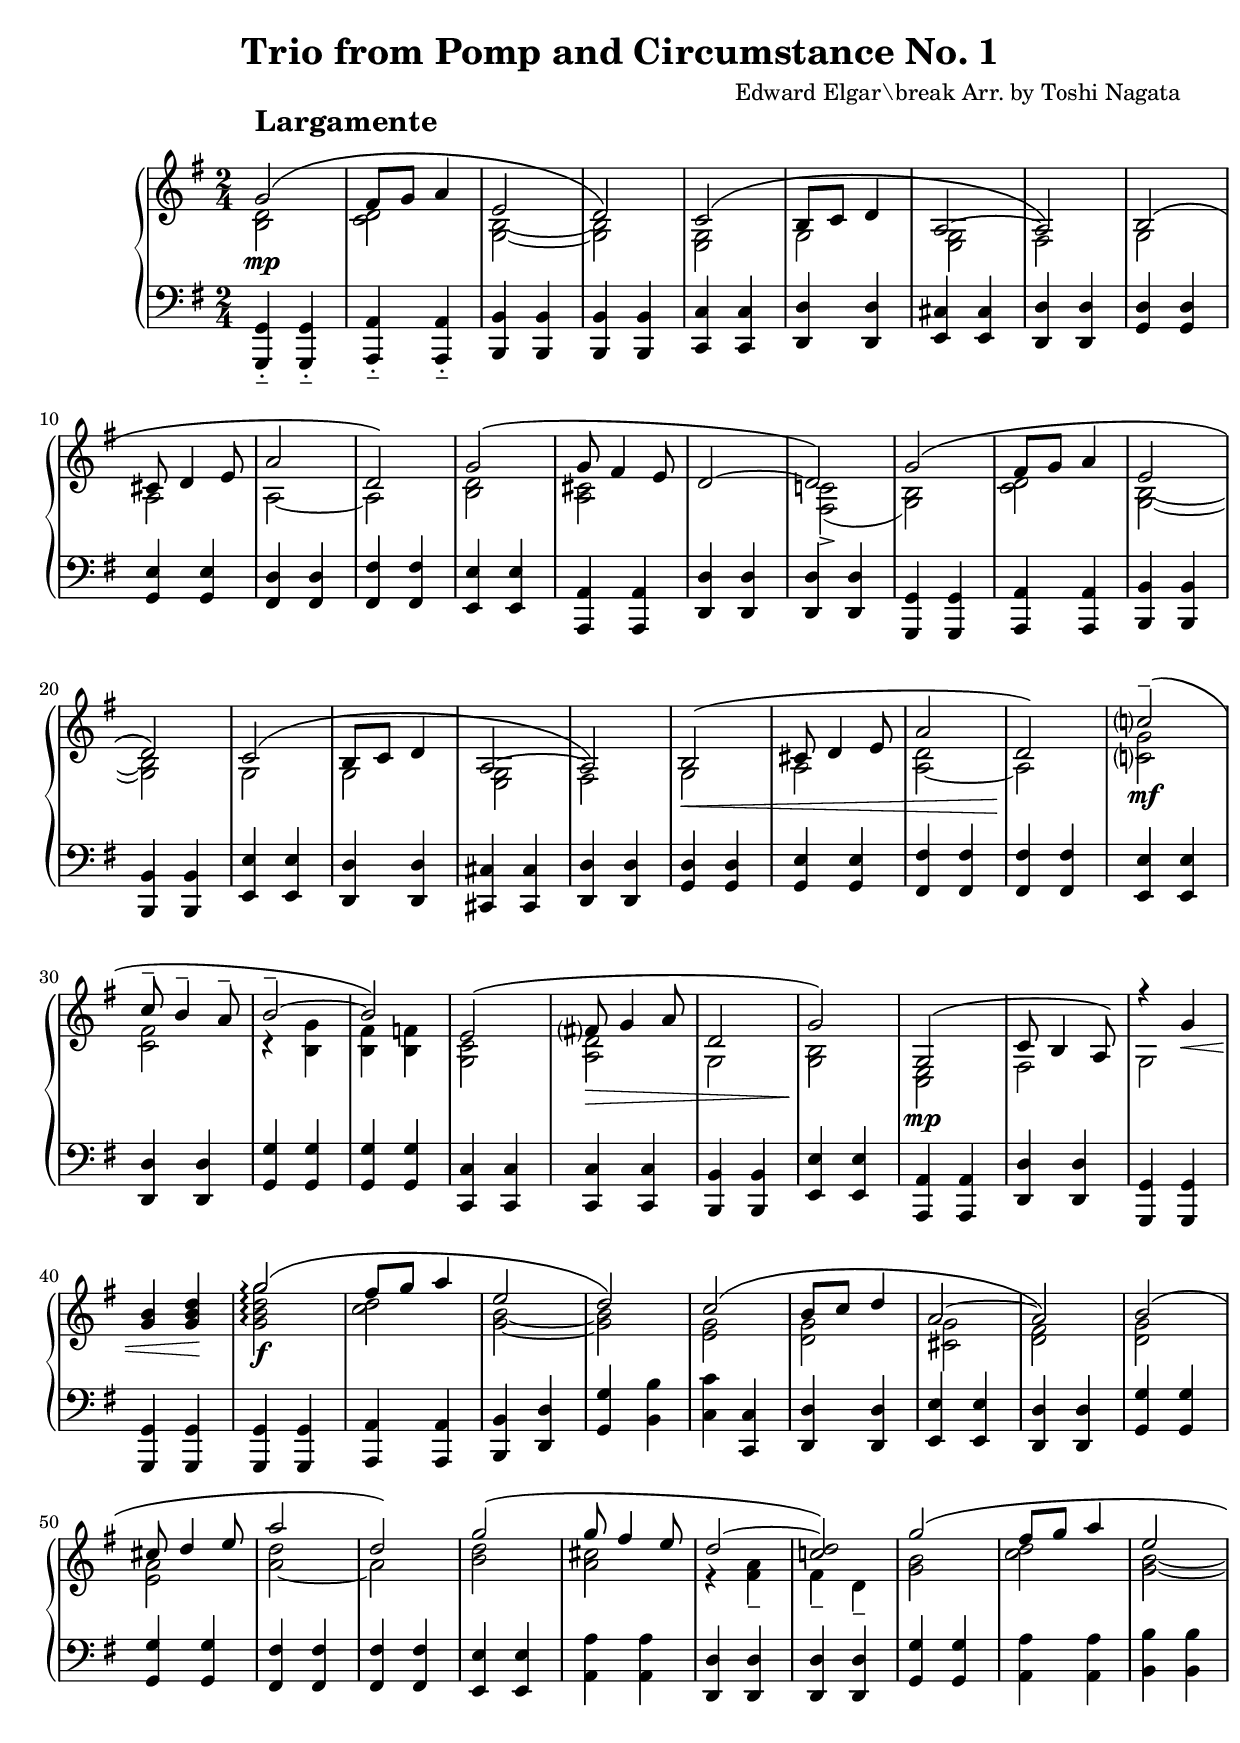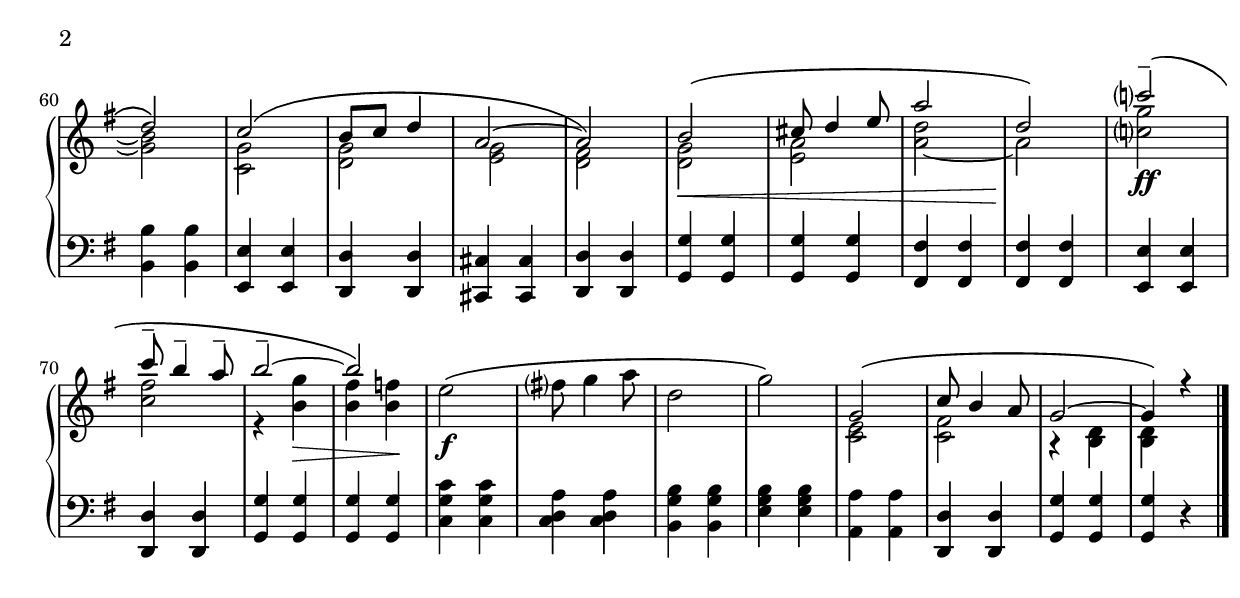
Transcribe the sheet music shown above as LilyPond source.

\version "2.0.1"

\header {
  title = "Trio from Pomp and Circumstance No. 1"
  composer = "Edward Elgar\break Arr. by Toshi Nagata"
}

%%%%%%%%%%%%%%%%%%%%%%%%%%%%%%%%%%%%%%%%%%%%%%%%%%%%%%%%%%%%%%%%%%%%%%
%%  Section 1

sectionIR = \notes \relative c' {
  << {  \phrasingSlurUp
        g'2 \( fis8 g a4 e2 d2 \) c2 \( b8 c d4 a2 ~ a2 \) } \\
     << { d2 d2 b2 ~ b2 g2 g2 g2 fis2 }
        { b2\mp c2 g2 ~ g2 e2 s2 e2 s2 } >> >>
  << { b'2 \( cis8 d4 e8 a2 d,2 \) g2 \( g8 fis4 e8 d2 ~ d2 \) } \\
     << { g,2 a a ~ a d cis s2 c!2 } 
        { s2 s s s b a s2 fis2->( } >> >>
  << { g'2 \( fis8 g a4 e2 d2 \) c2 \( b8 c d4 a2 ~ a2 \) } \\
     << { b2 d2 b2 ~ b2 g2 g2 g2 fis2 }
        { g2) c2 g2 ~ g2 s2 s2 e2 s2 } >> >>
  << { b'2 \( cis8 d4 e8 a2 d,2 \) c'?2-- \( c8-- b4-- a8-- b2-- ~ b2 \) } \\
     << { s2 s d, s g fis r4 g fis f } 
        { g,2\< a a ~ a\! c?\mf c s4 b b b } >> >>
  << { e2 \( fis?8 g4 a8 d,2 g2 \) g,2 \( c8 b4 a8 \) r4 g'\< <<g b>> <<g\! b d>> } \\
     << { c,2 d s b e, fis g2 } 
        { g2 a\> g g\! c,\mp } >> >>

}

sectionIIR = \notes \relative c' {
  << { \phrasingSlurUp
        g''2 \( fis8 g a4 e2 d2 \) c2 \( b8 c d4 a2 ~ a2 \) } \\
     << { < g b d g >\arpeggio d'2 b2 ~ b2 g2 g2 g2 fis2 }
        { s2\f c'2 g2 ~ g2 e2 d2 cis2 d2 } >> >>
  << { b'2 \( cis8 d4 e8 a2 d,2 \) << { g2 \( g8 fis4 e8 d2 ~ d \) } { s2 s s c! } >> } \\
     << { g2 a d s d cis r4 a s2 } 
        { d,2 e a ~ a b a s4 fis4-- fis-- d-- } >> >>
  << { g'2 \( fis8 g a4 e2 d2 \) c2 \( b8 c d4 a2 ~ a2 \) } \\
     << { b2 d2 b2 ~ b2 g2 g2 g2 fis2 }
        { g2 c2 g2 ~ g2 c,2 d2 e2 d2 } >> >>
  << { b'2 \( cis8 d4 e8 a2 d,2 \) c'?2-- \( c8-- b4-- a8-- b2-- ~ b2 \) } \\
     << { g,2 a d s g fis r4 g fis f } 
        { d,2\< e a ~ a\! c?\ff c s4 b\> b b\! } >> >>
  { e2\f \( fis?8 g4 a8 d,2 g2 \) }
  << { \phrasingSlurUp
       g,2 \( c8 b4 a8 g2 ~ g4 \) r } \\
       << { e2 fis s4 d d }
          { c2 c   r4 b b } >> >>
}

sectionIL = \notes \relative c {
  << { g,4 g a a b b b b c c d d e e d d }
     { g4-_ g-_ a-_ a-_ b b b b c c d d cis cis d d } >>
  << { g, g g g fis fis fis fis e e a, a d d d d }
     { d' d e e d d fis fis e e a, a d d d d } >>
  << { g,,4 g a a b b b b e e d d cis cis d d }
     { g4 g a a b b b b e e d d cis cis d d } >>
  << { g, g g g fis fis fis fis e e d d g g g g }
     { d' d e e fis fis fis fis e e d d g g g g } >>
  << { c, c c c b b e e a, a d d g, g g g }
     { c, c c c b b e e a, a d d g, g g g } >>
}

sectionIIL = \notes \relative c {
  << { g,4 g a a b d g b c c, d d e e d d }
     { g4 g a a b d g b c c, d d e e d d } >>
  << { g, g g g fis fis fis fis e e a a d, d d d }
     { g' g g g fis fis fis fis e e a a d, d d d } >>
  << { g,4 g a a b b b b e, e d d cis cis d d }
     { g'4 g a a b b b b e, e d d cis cis d d } >>
  << { g, g g g fis fis fis fis e e d d g g g g }
     { g' g g g fis fis fis fis e e d d g g g g } >>
  << { c, c c c b b e e a, a d, d g g g r }
     { g' g d d g g g g a a d, d g g g r }
     { c c a a b b b b } >>
}

\score {
  \context PianoStaff <<
    \context Staff = rh {
      \property Staff.midiInstrument = #"acoustic grand"
      \clef treble
      \notes \relative c' {
        \key g \major \time 2/4
        << { \property Voice.TextScript \set #'padding = #3.0
            s2^\markup { \huge \bold Largamente } 
          }
          \sectionIR >>
        \sectionIIR
        \bar "|."
      }
    }
    \context Staff = lh {
      \property Staff.midiInstrument = #"acoustic grand"
%      \property Staff.autoBeaming = ##f
      \clef bass
      \notes \relative c {
        \key g \major \time 2/4
        \sectionIL
        \sectionIIL
      }
    }
  >>

  \paper {
   linewidth = 19.8 \cm
   \translator {
     \ScoreContext
     SpacingSpanner \override #'shortest-duration-space = #3
   }
  }
  \midi {
   \translator{
    \VoiceContext
    \remove Dynamic_performer
   }
  }
}
